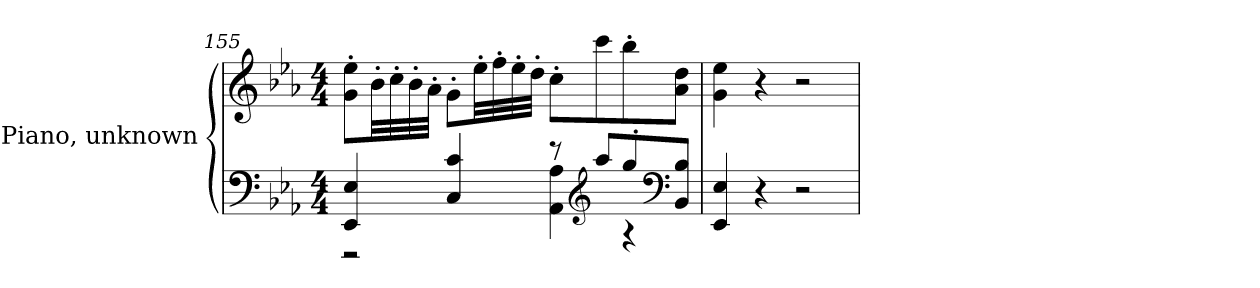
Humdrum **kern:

**kern	**kern
*part1	*part1
*staff2	*staff1
*I"Piano, unknown	*
*I'Pno.	*
*clefF4	*clefG2
*k[b-e-a-]	*k[b-e-a-]
*M4/4	*M4/4
=155	=155
*^	*
4EE-/ 4E-/	2r	8g\' 8ee-\'L
.	.	32b-'\LL
.	.	32cc'\
.	.	32b-'\
.	.	32a-'\JJJ
4C/ 4c/	.	8g'\L
.	.	32ee-'\LL
.	.	32ff'\
.	.	32ee-'\
.	.	32dd'\JJJ
8r	4AA-\ 4A-\	8cc'\L
*clefG2	*	*
8aa-/L	.	8ccc\
8gg'/	4r	8bb-'\
*clefF4	*	*
8BB-/ 8B-/J	.	8a-\ 8dd\J
*v	*v	*
=156	=156
4EE-/ 4E-/	4g\ 4ee-\
4r	4r
2r	2r
=	=
*-	*-
